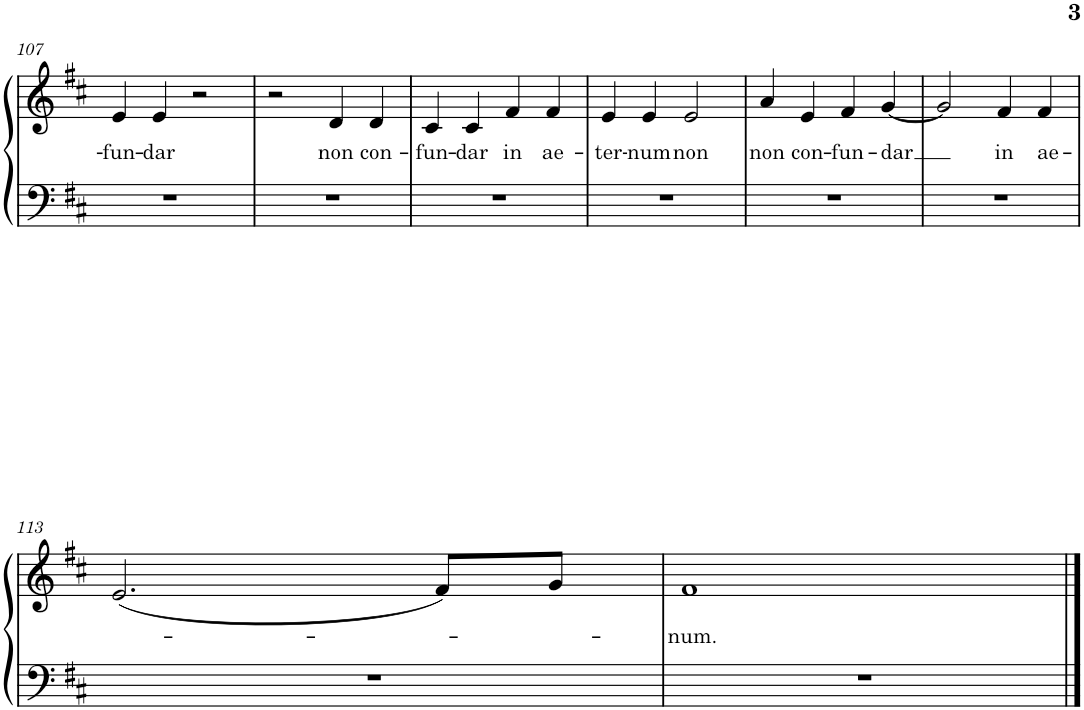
**kern	**kern	**text
*part1	*part1	*part1
*staff2	*staff1	*staff1
*I"Piano	*	*
*I'Pno.	*	*
!!LO:PB:g=z
*clefF4	*clefG2	*
*k[f#c#]	*k[f#c#]	*
*M4/4	*M4/4	*
*met(c)	*met(c)	*
=107	=107	=107
!	!	!LO:LY:b
1r	4e/	-fun-
!	!	!LO:LY:b
.	4e/	-dar
.	2r	.
=108	=108	=108
1r	2r	.
!	!	!LO:LY:b
.	4d/	non
!	!	!LO:LY:b
.	4d/	con-
=109	=109	=109
!	!	!LO:LY:b
1r	4c#/	-fun-
!	!	!LO:LY:b
.	4c#/	-dar
!	!	!LO:LY:b
.	4f#/	in
!	!	!LO:LY:b
.	4f#/	ae-
=110	=110	=110
!	!	!LO:LY:b
1r	4e/	-ter-
!	!	!LO:LY:b
.	4e/	-num
!	!	!LO:LY:b
.	2e/	non
=111	=111	=111
!	!	!LO:LY:b
1r	4a/	non
!	!	!LO:LY:b
.	4e/	con-
!	!	!LO:LY:b
.	4f#/	-fun-
!	!	!LO:LY:b
.	[4g/	-dar
=112	=112	=112
1r	2g/]	.
!	!	!LO:LY:b
.	4f#/	in
!	!	!LO:LY:b
.	4f#/	ae-
!!LO:LB:g=z
=113	=113	=113
1r	(2.e/	.
.	8f#/L)	.
.	8g/J	.
=114	=114	=114
!	!	!LO:LY:b
1r	1f#	num.
==	==	==
*-	*-	*-
